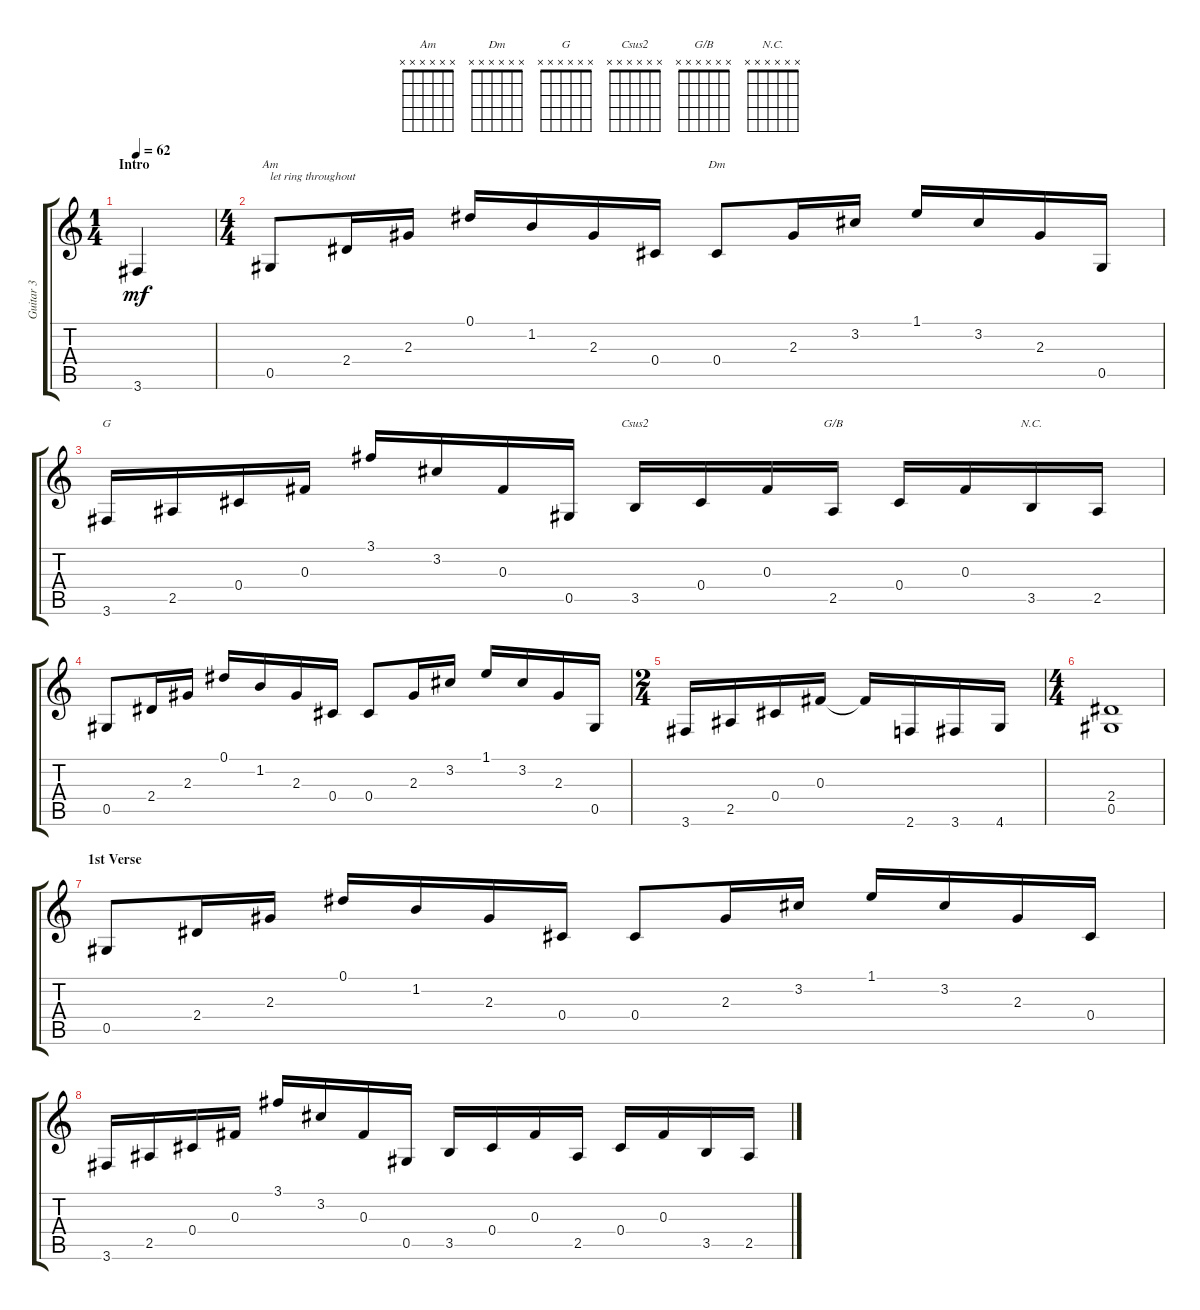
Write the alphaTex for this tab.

\track ("Guitar 3" "Guitar 3") {instrument electricguitarjazz}
\staff {score tabs}
\tuning (Eb4 Bb3 Gb3 Db3 Ab2 Eb2) {hide}
\chord ("Am" x x x x x x) {firstfret 0}
\chord ("Dm" x x x x x x) {firstfret 0}
\chord ("G" x x x x x x) {firstfret 0}
\chord ("Csus2" x x x x x x) {firstfret 0}
\chord ("G/B" x x x x x x) {firstfret 0}
\chord ("N.C." x x x x x x) {firstfret 0}
\ts (1 4)
\section ("" "Intro")
\tempo 62
\clef g2
\ks c
3.6.4{dy mf instrument electricguitarjazz} |
\ts (4 4)
0.5.8{ch "Am" txt "let ring throughout"} 2.4.16 2.3.16 0.1.16 1.2.16 2.3.16 0.4.16 0.4.8{ch "Dm"} 2.3.16 3.2.16 1.1.16 3.2.16 2.3.16 0.5.16 |
3.6.16{ch "G"} 2.5.16 0.4.16 0.3.16 3.1.16 3.2.16 0.3.16 0.5.16 3.5.16{ch "Csus2"} 0.4.16 0.3.16 2.5.16{ch "G/B"} 0.4.16 0.3.16 3.5.16{ch "N.C."} 2.5.16 |
0.5.8 2.4.16 2.3.16 0.1.16 1.2.16 2.3.16 0.4.16 0.4.8 2.3.16 3.2.16 1.1.16 3.2.16 2.3.16 0.5.16 |
\ts (2 4)
3.6.16 2.5.16 0.4.16 0.3.16 0.3{t}.16 2.6.16 3.6.16 4.6.16 |
\ts (4 4)
(2.4 0.5).1 |
\section ("" "1st Verse")
0.5.8 2.4.16 2.3.16 0.1.16 1.2.16 2.3.16 0.4.16 0.4.8 2.3.16 3.2.16 1.1.16 3.2.16 2.3.16 0.4.16 |
3.6.16 2.5.16 0.4.16 0.3.16 3.1.16 3.2.16 0.3.16 0.5.16 3.5.16 0.4.16 0.3.16 2.5.16 0.4.16 0.3.16 3.5.16 2.5.16
